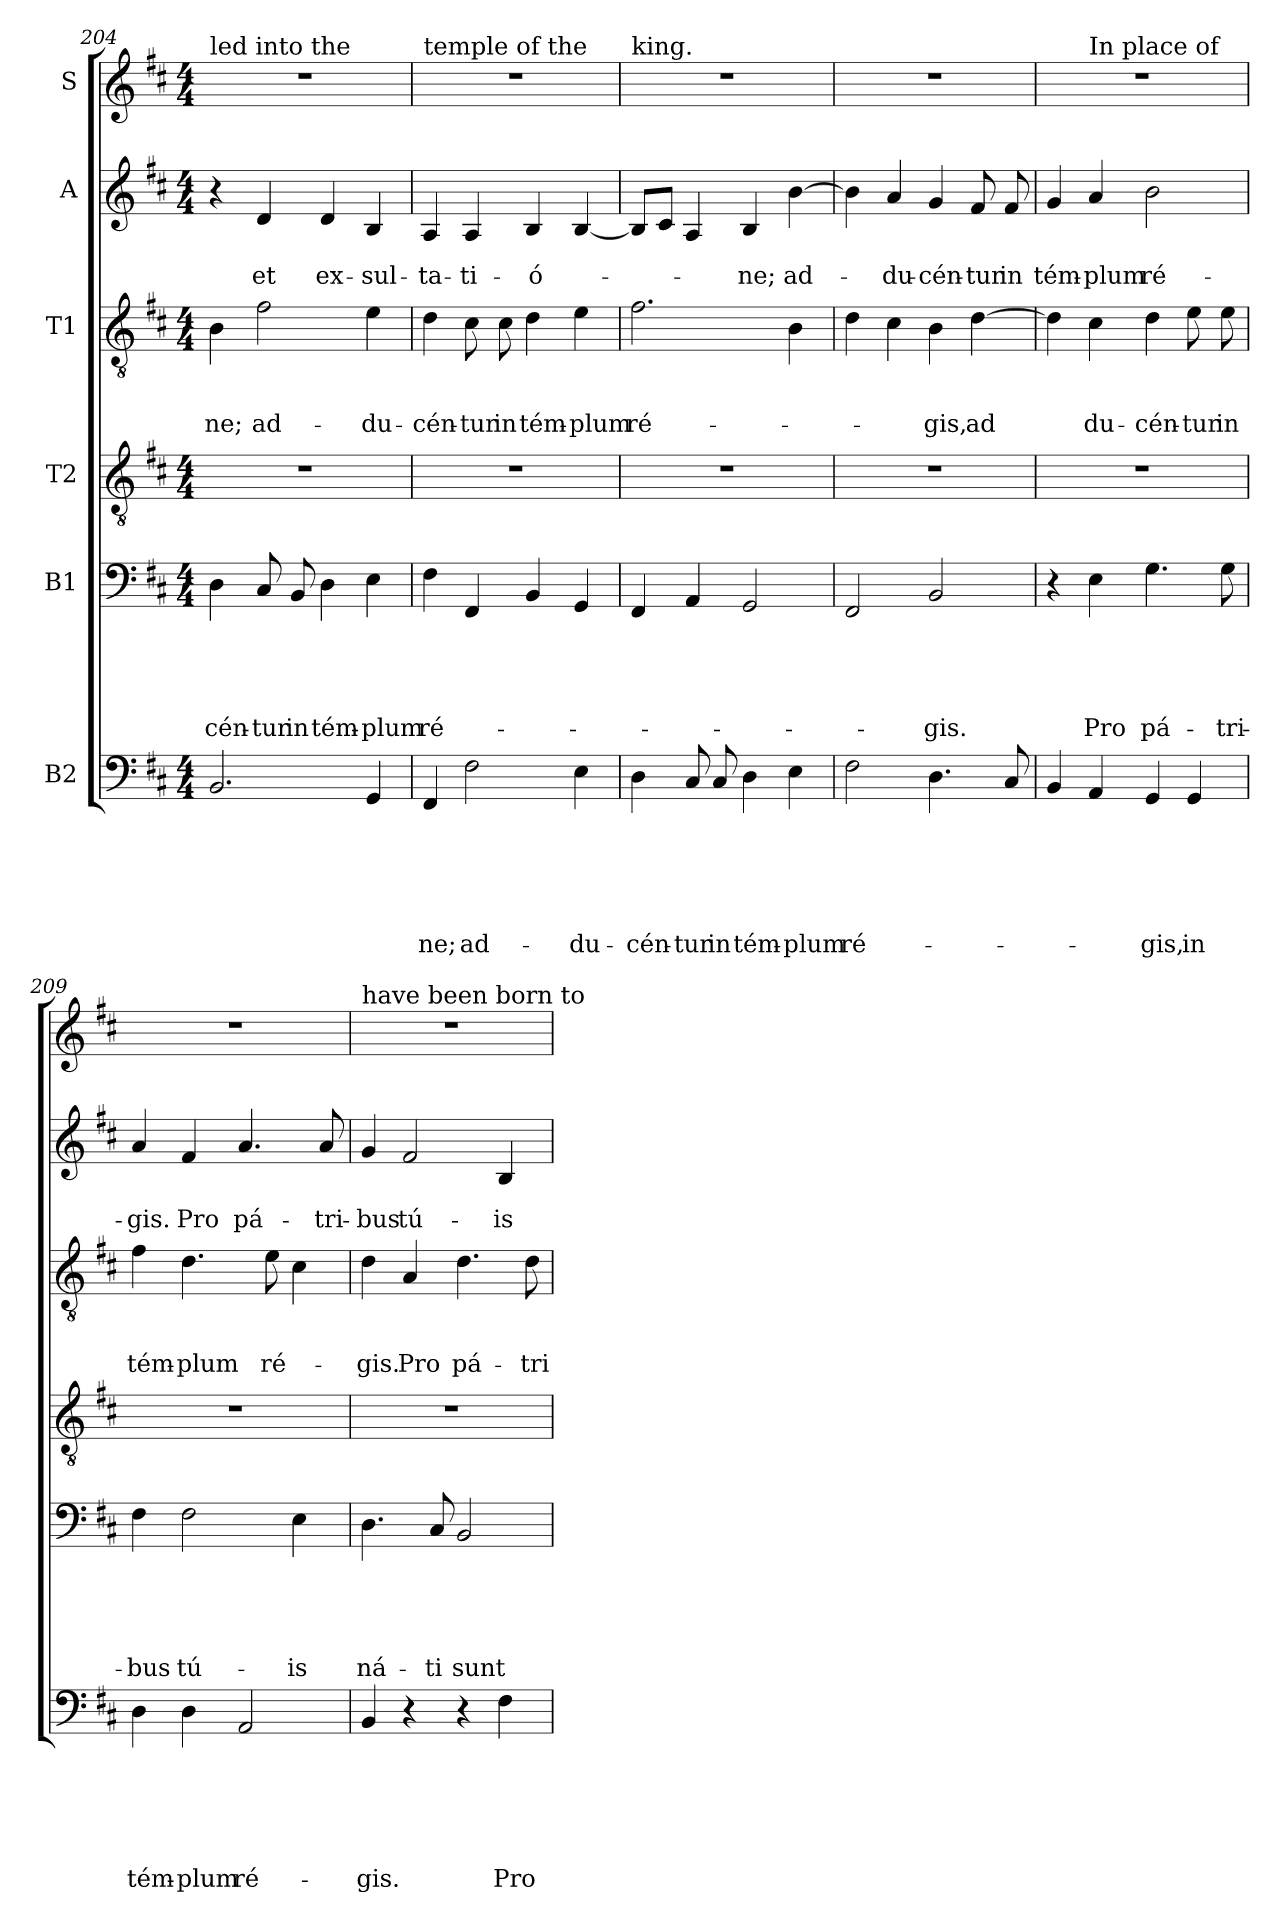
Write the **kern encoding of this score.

**kern	**text	**text	**text	**text	**text	**text	**kern	**text	**text	**text	**text	**text	**kern	**kern	**text	**text	**text	**kern	**text	**text	**kern
*part6	*part6	*part6	*part6	*part6	*part6	*part6	*part5	*part5	*part5	*part5	*part5	*part5	*part4	*part3	*part3	*part3	*part3	*part2	*part2	*part2	*part1
*staff6	*staff6	*staff6	*staff6	*staff6	*staff6	*staff6	*staff5	*staff5	*staff5	*staff5	*staff5	*staff5	*staff4	*staff3	*staff3	*staff3	*staff3	*staff2	*staff2	*staff2	*staff1
*I"B2	*	*	*	*	*	*	*I"B1	*	*	*	*	*	*I"T2	*I"T1	*	*	*	*I"A	*	*	*I"S
*clefF4	*	*	*	*	*	*	*clefF4	*	*	*	*	*	*clefGv2	*clefGv2	*	*	*	*clefG2	*	*	*clefG2
*k[f#c#]	*	*	*	*	*	*	*k[f#c#]	*	*	*	*	*	*k[f#c#]	*k[f#c#]	*	*	*	*k[f#c#]	*	*	*k[f#c#]
*D:	*	*	*	*	*	*	*D:	*	*	*	*	*	*D:	*D:	*	*	*	*D:	*	*	*D:
*M4/4	*	*	*	*	*	*	*M4/4	*	*	*	*	*	*M4/4	*M4/4	*	*	*	*M4/4	*	*	*M4/4
=204	=204	=204	=204	=204	=204	=204	=204	=204	=204	=204	=204	=204	=204	=204	=204	=204	=204	=204	=204	=204	=204
!	!	!	!	!	!	!	!	!	!	!	!	!	!	!	!	!	!	!	!	!	!LO:TX:a:t=led into the
!	!	!	!	!	!	!	!	!	!	!	!	!LO:LY:b	!	!	!	!	!LO:LY:b	!	!	!	!
2.BB/	.	.	.	.	.	.	4D\	.	.	.	.	-cén-	1r	4B\	.	.	-ne;	4r	.	.	1r
!	!	!	!	!	!	!	!	!	!	!	!	!LO:LY:b	!	!	!	!	!LO:LY:b	!	!	!LO:LY:b	!
.	.	.	.	.	.	.	8C#/	.	.	.	.	-tur	.	2f#\	.	.	ad-	4d/	.	et	.
!	!	!	!	!	!	!	!	!	!	!	!	!LO:LY:b	!	!	!	!	!	!	!	!	!
.	.	.	.	.	.	.	8BB/	.	.	.	.	in	.	.	.	.	.	.	.	.	.
!	!	!	!	!	!	!	!	!	!	!	!	!LO:LY:b	!	!	!	!	!	!	!	!LO:LY:b	!
.	.	.	.	.	.	.	4D\	.	.	.	.	tém-	.	.	.	.	.	4d/	.	ex-	.
!	!	!	!	!	!	!	!	!	!	!	!	!LO:LY:b	!	!	!	!	!LO:LY:b	!	!	!LO:LY:b	!
4GG/	.	.	.	.	.	.	4E\	.	.	.	.	-plum	.	4e\	.	.	-du-	4B/	.	-sul-	.
=205	=205	=205	=205	=205	=205	=205	=205	=205	=205	=205	=205	=205	=205	=205	=205	=205	=205	=205	=205	=205	=205
!	!	!	!	!	!	!	!	!	!	!	!	!	!	!	!	!	!	!	!	!	!LO:TX:a:t=temple of the
!	!	!	!	!	!	!LO:LY:b	!	!	!	!	!	!LO:LY:b	!	!	!	!	!LO:LY:b	!	!	!LO:LY:b	!
4FF#/	.	.	.	.	.	-ne;	4F#\	.	.	.	.	ré-	1r	4d\	.	.	-cén-	4A/	.	-ta-	1r
!	!	!	!	!	!	!LO:LY:b	!	!	!	!	!	!	!	!	!	!	!LO:LY:b	!	!	!LO:LY:b	!
2F#\	.	.	.	.	.	ad-	4FF#/	.	.	.	.	.	.	8c#\	.	.	-tur	4A/	.	-ti-	.
!	!	!	!	!	!	!	!	!	!	!	!	!	!	!	!	!	!LO:LY:b	!	!	!	!
.	.	.	.	.	.	.	.	.	.	.	.	.	.	8c#\	.	.	in	.	.	.	.
!	!	!	!	!	!	!	!	!	!	!	!	!	!	!	!	!	!LO:LY:b	!	!	!LO:LY:b	!
.	.	.	.	.	.	.	4BB/	.	.	.	.	.	.	4d\	.	.	tém-	4B/	.	-ó-	.
!	!	!	!	!	!	!LO:LY:b	!	!	!	!	!	!	!	!	!	!	!LO:LY:b	!	!	!	!
4E\	.	.	.	.	.	-du-	4GG/	.	.	.	.	.	.	4e\	.	.	-plum	[4B/	.	.	.
=206	=206	=206	=206	=206	=206	=206	=206	=206	=206	=206	=206	=206	=206	=206	=206	=206	=206	=206	=206	=206	=206
!	!	!	!	!	!	!	!	!	!	!	!	!	!	!	!	!	!	!	!	!	!LO:TX:a:t=king.
!	!	!	!	!	!	!LO:LY:b	!	!	!	!	!	!	!	!	!	!	!LO:LY:b	!	!	!	!
4D\	.	.	.	.	.	-cén-	4FF#/	.	.	.	.	.	1r	2.f#\	.	.	ré-	8B/L]	.	.	1r
.	.	.	.	.	.	.	.	.	.	.	.	.	.	.	.	.	.	8c#/J	.	.	.
!	!	!	!	!	!	!LO:LY:b	!	!	!	!	!	!	!	!	!	!	!	!	!	!	!
8C#/	.	.	.	.	.	-tur	4AA/	.	.	.	.	.	.	.	.	.	.	4A/	.	.	.
!	!	!	!	!	!	!LO:LY:b	!	!	!	!	!	!	!	!	!	!	!	!	!	!	!
8C#/	.	.	.	.	.	in	.	.	.	.	.	.	.	.	.	.	.	.	.	.	.
!	!	!	!	!	!	!LO:LY:b	!	!	!	!	!	!	!	!	!	!	!	!	!	!LO:LY:b	!
4D\	.	.	.	.	.	tém-	2GG/	.	.	.	.	.	.	.	.	.	.	4B/	.	-ne;	.
!	!	!	!	!	!	!LO:LY:b	!	!	!	!	!	!	!	!	!	!	!	!	!	!LO:LY:b	!
4E\	.	.	.	.	.	-plum	.	.	.	.	.	.	.	4B\	.	.	.	[4b\	.	ad-	.
!!LO:PB:g=z
=207	=207	=207	=207	=207	=207	=207	=207	=207	=207	=207	=207	=207	=207	=207	=207	=207	=207	=207	=207	=207	=207
!	!	!	!	!	!	!LO:LY:b	!	!	!	!	!	!	!	!	!	!	!	!	!	!	!
2F#\	.	.	.	.	.	ré-	2FF#/	.	.	.	.	.	1r	4d\	.	.	.	4b\]	.	.	1r
!	!	!	!	!	!	!	!	!	!	!	!	!	!	!	!	!	!	!	!	!LO:LY:b	!
.	.	.	.	.	.	.	.	.	.	.	.	.	.	4c#\	.	.	.	4a/	.	-du-	.
!	!	!	!	!	!	!	!	!	!	!	!	!LO:LY:b	!	!	!	!	!LO:LY:b	!	!	!LO:LY:b	!
4.D\	.	.	.	.	.	.	2BB/	.	.	.	.	-gis.	.	4B\	.	.	-gis,	4g/	.	-cén-	.
!	!	!	!	!	!	!	!	!	!	!	!	!	!	!	!	!	!LO:LY:b	!	!	!LO:LY:b	!
.	.	.	.	.	.	.	.	.	.	.	.	.	.	[4d\	.	.	ad	8f#/	.	-tur	.
!	!	!	!	!	!	!	!	!	!	!	!	!	!	!	!	!	!	!	!	!LO:LY:b	!
8C#/	.	.	.	.	.	.	.	.	.	.	.	.	.	.	.	.	.	8f#/	.	in	.
=208	=208	=208	=208	=208	=208	=208	=208	=208	=208	=208	=208	=208	=208	=208	=208	=208	=208	=208	=208	=208	=208
!	!	!	!	!	!	!	!	!	!	!	!	!	!	!	!	!	!	!	!	!LO:LY:b	!
*	*	*	*	*	*	*	*	*	*	*	*	*	*	*	*	*	*	*	*	*	*^
4BB/	.	.	.	.	.	.	4r	.	.	.	.	.	1r	4d\]	.	.	.	4g/	.	tém-	1r	4ryy
!	!	!	!	!	!	!	!	!	!	!	!	!	!	!	!	!	!	!	!	!	!	!LO:TX:a:t=In place of
!	!	!	!	!	!	!	!	!	!	!	!	!LO:LY:b	!	!	!	!	!LO:LY:b	!	!	!LO:LY:b	!	!
4AA/	.	.	.	.	.	.	4E\	.	.	.	.	Pro	.	4c#\	.	.	du-	4a/	.	-plum	.	2.ryy
!	!	!	!	!	!	!LO:LY:b	!	!	!	!	!	!LO:LY:b	!	!	!	!	!LO:LY:b	!	!	!LO:LY:b	!	!
4GG/	.	.	.	.	.	-gis,	4.G\	.	.	.	.	pá-	.	4d\	.	.	-cén-	2b\	.	ré-	.	.
!	!	!	!	!	!	!LO:LY:b	!	!	!	!	!	!	!	!	!	!	!LO:LY:b	!	!	!	!	!
4GG/	.	.	.	.	.	in	.	.	.	.	.	.	.	8e\	.	.	-tur	.	.	.	.	.
!	!	!	!	!	!	!	!	!	!	!	!	!LO:LY:b	!	!	!	!	!LO:LY:b	!	!	!	!	!
.	.	.	.	.	.	.	8G\	.	.	.	.	-tri-	.	8e\	.	.	in	.	.	.	.	.
=209	=209	=209	=209	=209	=209	=209	=209	=209	=209	=209	=209	=209	=209	=209	=209	=209	=209	=209	=209	=209	=209	=209
!	!	!	!	!	!	!	!	!	!	!	!	!	!	!	!	!	!	!	!	!	!LO:TX:a:t=your fathers, sons	!
!	!	!	!	!	!	!LO:LY:b	!	!	!	!	!	!LO:LY:b	!	!	!	!	!LO:LY:b	!	!	!LO:LY:b	!	!
*	*	*	*	*	*	*	*	*	*	*	*	*	*	*	*	*	*	*	*	*	*v	*v
4D\	.	.	.	.	.	tém-	4F#\	.	.	.	.	-bus	1r	4f#\	.	.	tém-	4a/	.	-gis.	1r
!	!	!	!	!	!	!LO:LY:b	!	!	!	!	!	!LO:LY:b	!	!	!	!	!LO:LY:b	!	!	!LO:LY:b	!
4D\	.	.	.	.	.	-plum	2F#\	.	.	.	.	tú-	.	4.d\	.	.	-plum	4f#/	.	Pro	.
!	!	!	!	!	!	!LO:LY:b	!	!	!	!	!	!	!	!	!	!	!	!	!	!LO:LY:b	!
2AA/	.	.	.	.	.	ré-	.	.	.	.	.	.	.	.	.	.	.	4.a/	.	pá-	.
!	!	!	!	!	!	!	!	!	!	!	!	!	!	!	!	!	!LO:LY:b	!	!	!	!
.	.	.	.	.	.	.	.	.	.	.	.	.	.	8e\	.	.	ré-	.	.	.	.
!	!	!	!	!	!	!	!	!	!	!	!	!LO:LY:b	!	!	!	!	!	!	!	!	!
.	.	.	.	.	.	.	4E\	.	.	.	.	-is	.	4c#\	.	.	.	.	.	.	.
!	!	!	!	!	!	!	!	!	!	!	!	!	!	!	!	!	!	!	!	!LO:LY:b	!
.	.	.	.	.	.	.	.	.	.	.	.	.	.	.	.	.	.	8a/	.	-tri-	.
=210	=210	=210	=210	=210	=210	=210	=210	=210	=210	=210	=210	=210	=210	=210	=210	=210	=210	=210	=210	=210	=210
!	!	!	!	!	!	!	!	!	!	!	!	!	!	!	!	!	!	!	!	!	!LO:TX:a:t=have been born to
!	!	!	!	!	!	!LO:LY:b	!	!	!	!	!	!LO:LY:b	!	!	!	!	!LO:LY:b	!	!	!LO:LY:b	!
4BB/	.	.	.	.	.	-gis.	4.D\	.	.	.	.	ná-	1r	4d\	.	.	-gis.	4g/	.	-bus	1r
!	!	!	!	!	!	!	!	!	!	!	!	!	!	!	!	!	!LO:LY:b	!	!	!LO:LY:b	!
4r	.	.	.	.	.	.	.	.	.	.	.	.	.	4A/	.	.	Pro	2f#/	.	tú-	.
!	!	!	!	!	!	!	!	!	!	!	!	!LO:LY:b	!	!	!	!	!	!	!	!	!
.	.	.	.	.	.	.	8C#/	.	.	.	.	-ti	.	.	.	.	.	.	.	.	.
!	!	!	!	!	!	!	!	!	!	!	!	!LO:LY:b	!	!	!	!	!LO:LY:b	!	!	!	!
4r	.	.	.	.	.	.	2BB/	.	.	.	.	sunt	.	4.d\	.	.	pá-	.	.	.	.
!	!	!	!	!	!	!LO:LY:b	!	!	!	!	!	!	!	!	!	!	!	!	!	!LO:LY:b	!
4F#\	.	.	.	.	.	Pro	.	.	.	.	.	.	.	.	.	.	.	4B/	.	-is	.
!	!	!	!	!	!	!	!	!	!	!	!	!	!	!	!	!	!LO:LY:b	!	!	!	!
.	.	.	.	.	.	.	.	.	.	.	.	.	.	8d\	.	.	-tri-	.	.	.	.
=	=	=	=	=	=	=	=	=	=	=	=	=	=	=	=	=	=	=	=	=	=
*-	*-	*-	*-	*-	*-	*-	*-	*-	*-	*-	*-	*-	*-	*-	*-	*-	*-	*-	*-	*-	*-
